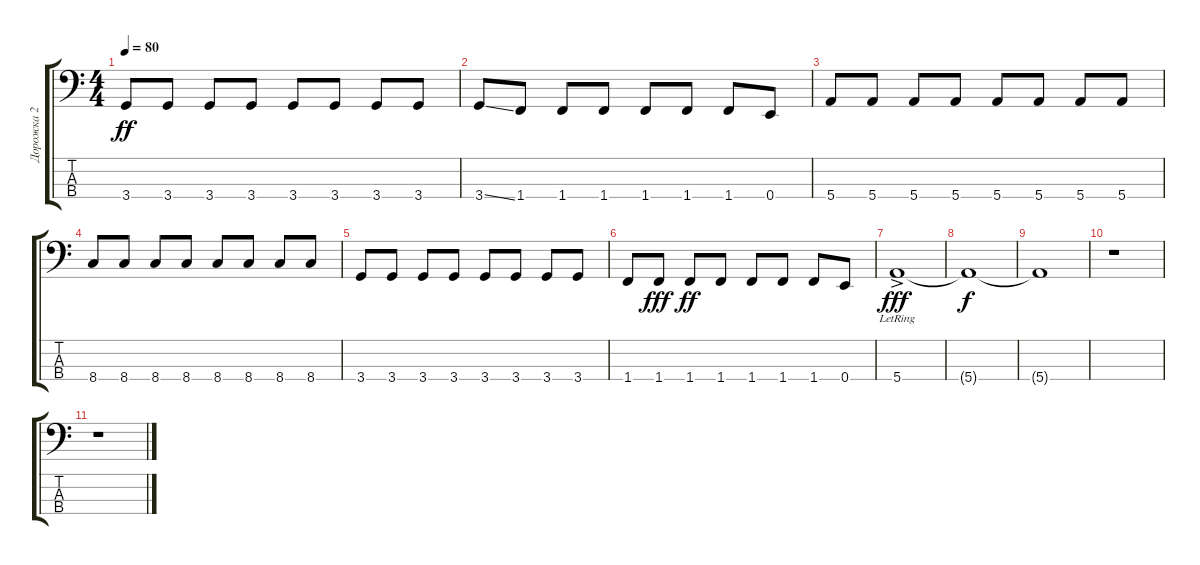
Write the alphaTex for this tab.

\track ("Дорожка 2" "Дорожка 2") {instrument electricbassfinger}
\staff {score tabs}
\tuning (G2 D2 A1 E1) {hide}
\ts (4 4)
\tempo 80
\clef f4
\ks c
3.4.8{dy ff} 3.4.8 3.4.8 3.4.8 3.4.8 3.4.8 3.4.8 3.4.8 |
3.4{ss}.8 1.4.8 1.4.8 1.4.8 1.4.8 1.4.8 1.4.8 0.4.8 |
5.4.8 5.4.8 5.4.8 5.4.8 5.4.8 5.4.8 5.4.8 5.4.8 |
8.4.8 8.4.8 8.4.8 8.4.8 8.4.8 8.4.8 8.4.8 8.4.8 |
3.4.8 3.4.8 3.4.8 3.4.8 3.4.8 3.4.8 3.4.8 3.4.8 |
1.4.8 1.4.8{dy fff} 1.4.8{dy ff} 1.4.8 1.4.8 1.4.8 1.4.8 0.4.8 |
5.4{ac lr}.1{dy fff} |
5.4{t}.1{dy f} |
5.4{t}.1 |
r.1 |
r.1
